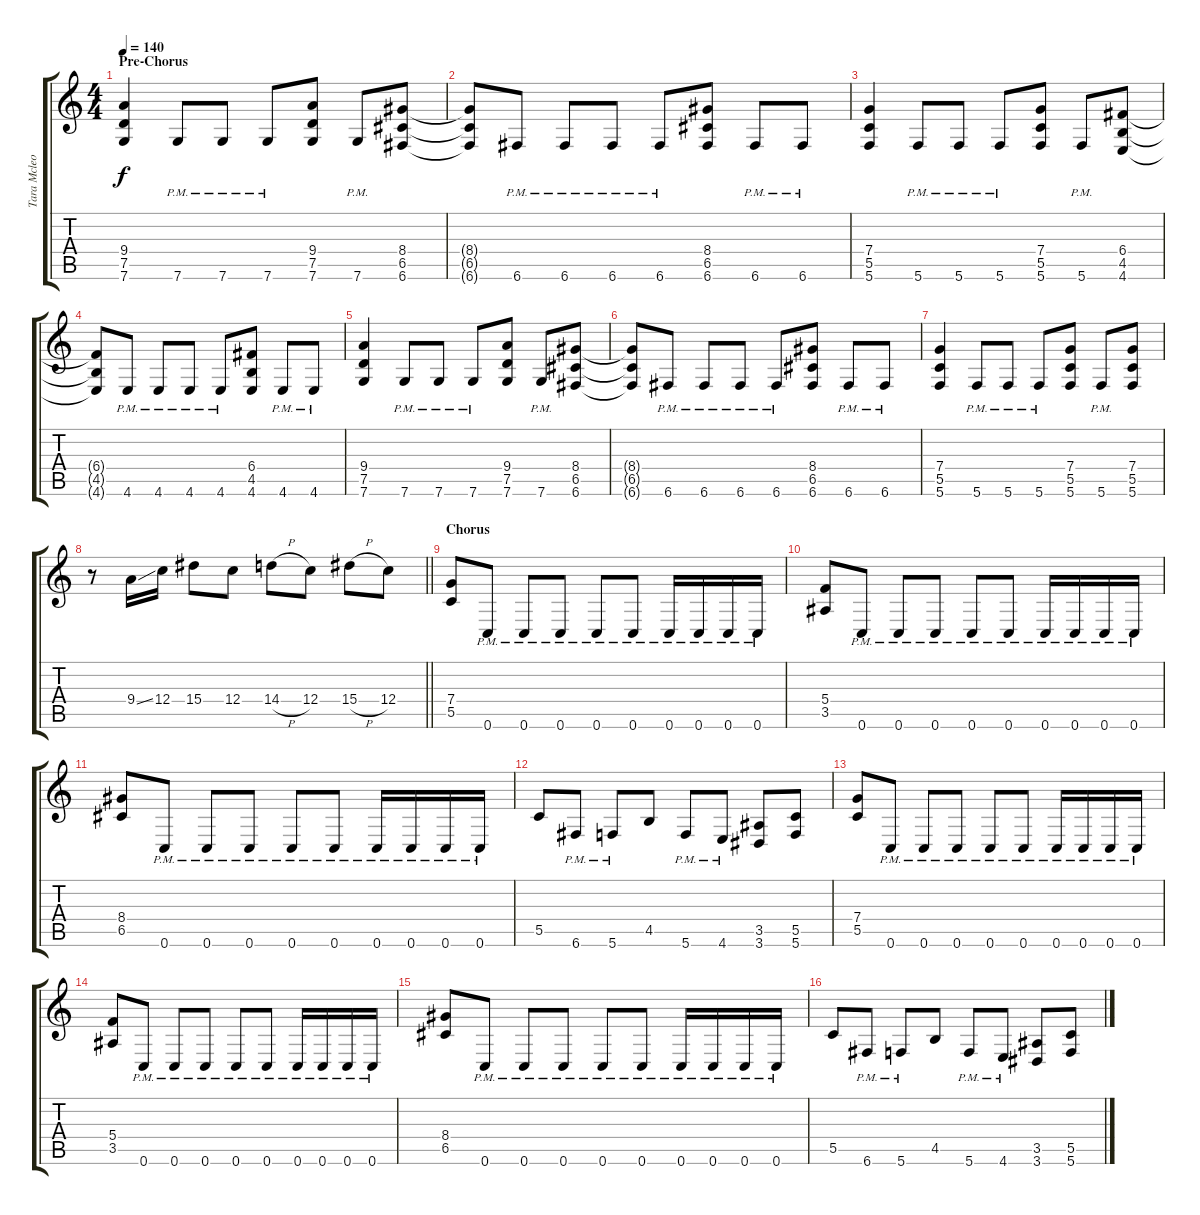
\track ("Tara Mcleod" "Tara Mcleo") {instrument distortionguitar}
\staff {score tabs}
\tuning (D4 A3 F3 C3 G2 C2) {hide}
\ts (4 4)
\section ("" "Pre-Chorus")
\tempo 140
\clef g2
\ks c
(9.4 7.5 7.6).4{dy f} 7.6{pm}.8 7.6{pm}.8 7.6{pm}.8 (9.4 7.5 7.6).8 7.6{pm}.8 (8.4 6.5 6.6).8 |
(8.4{t} 6.5{t} 6.6{t}).8 6.6{pm}.8 6.6{pm}.8 6.6{pm}.8 6.6{pm}.8 (8.4 6.5 6.6).8 6.6{pm}.8 6.6{pm}.8 |
(7.4 5.5 5.6).4 5.6{pm}.8 5.6{pm}.8 5.6{pm}.8 (7.4 5.5 5.6).8 5.6{pm}.8 (6.4 4.5 4.6).8 |
(6.4{t} 4.5{t} 4.6{t}).8 4.6{pm}.8 4.6{pm}.8 4.6{pm}.8 4.6{pm}.8 (6.4 4.5 4.6).8 4.6{pm}.8 4.6{pm}.8 |
(9.4 7.5 7.6).4 7.6{pm}.8 7.6{pm}.8 7.6{pm}.8 (9.4 7.5 7.6).8 7.6{pm}.8 (8.4 6.5 6.6).8 |
(8.4{t} 6.5{t} 6.6{t}).8 6.6{pm}.8 6.6{pm}.8 6.6{pm}.8 6.6{pm}.8 (8.4 6.5 6.6).8 6.6{pm}.8 6.6{pm}.8 |
(7.4 5.5 5.6).4 5.6{pm}.8 5.6{pm}.8 5.6{pm}.8 (7.4 5.5 5.6).8 5.6{pm}.8 (7.4 5.5 5.6).8 |
\barLineRight lightlight
r.8 9.4{ss}.16 12.4.16 15.4.8 12.4.8 14.4{h}.8 12.4.8 15.4{h}.8 12.4.8 |
\section ("" "Chorus")
(7.4 5.5).8 0.6{pm}.8 0.6{pm}.8 0.6{pm}.8 0.6{pm}.8 0.6{pm}.8 0.6{pm}.16 0.6{pm}.16 0.6{pm}.16 0.6{pm}.16 |
(5.4 3.5).8 0.6{pm}.8 0.6{pm}.8 0.6{pm}.8 0.6{pm}.8 0.6{pm}.8 0.6{pm}.16 0.6{pm}.16 0.6{pm}.16 0.6{pm}.16 |
(8.4 6.5).8 0.6{pm}.8 0.6{pm}.8 0.6{pm}.8 0.6{pm}.8 0.6{pm}.8 0.6{pm}.16 0.6{pm}.16 0.6{pm}.16 0.6{pm}.16 |
5.5.8 6.6{pm}.8 5.6{pm}.8 4.5.8 5.6{pm}.8 4.6{pm}.8 (3.5 3.6).8 (5.5 5.6).8 |
(7.4 5.5).8 0.6{pm}.8 0.6{pm}.8 0.6{pm}.8 0.6{pm}.8 0.6{pm}.8 0.6{pm}.16 0.6{pm}.16 0.6{pm}.16 0.6{pm}.16 |
(5.4 3.5).8 0.6{pm}.8 0.6{pm}.8 0.6{pm}.8 0.6{pm}.8 0.6{pm}.8 0.6{pm}.16 0.6{pm}.16 0.6{pm}.16 0.6{pm}.16 |
(8.4 6.5).8 0.6{pm}.8 0.6{pm}.8 0.6{pm}.8 0.6{pm}.8 0.6{pm}.8 0.6{pm}.16 0.6{pm}.16 0.6{pm}.16 0.6{pm}.16 |
5.5.8 6.6{pm}.8 5.6{pm}.8 4.5.8 5.6{pm}.8 4.6{pm}.8 (3.5 3.6).8 (5.5 5.6).8
